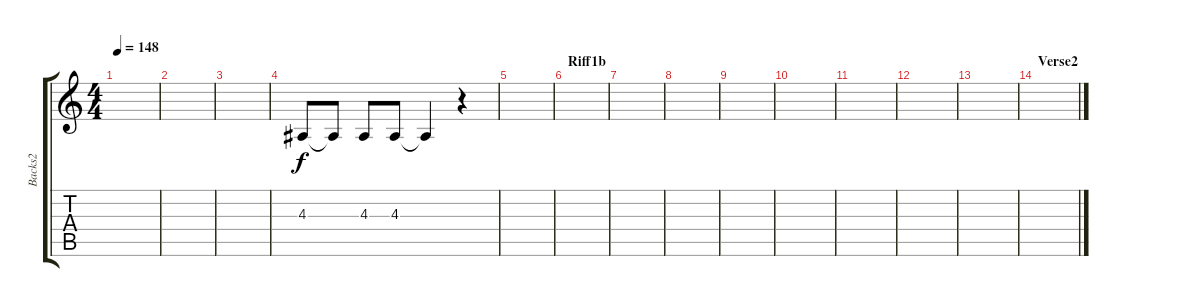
\track ("Backs2" "Backs2") {instrument tenorsax}
\staff {score tabs}
\tuning (Eb4 Bb3 Gb3 Db3 Ab2 Eb2) {hide}
\ts (4 4)
\tempo 148
\clef g2
\ks c
|
|
|
4.3.8 4.3{t}.8 4.3.8 4.3.8 4.3{t}.4 r.4 |
|
\section ("" "Riff1b")
|
|
|
|
|
|
|
|
\section ("" "Verse2")
